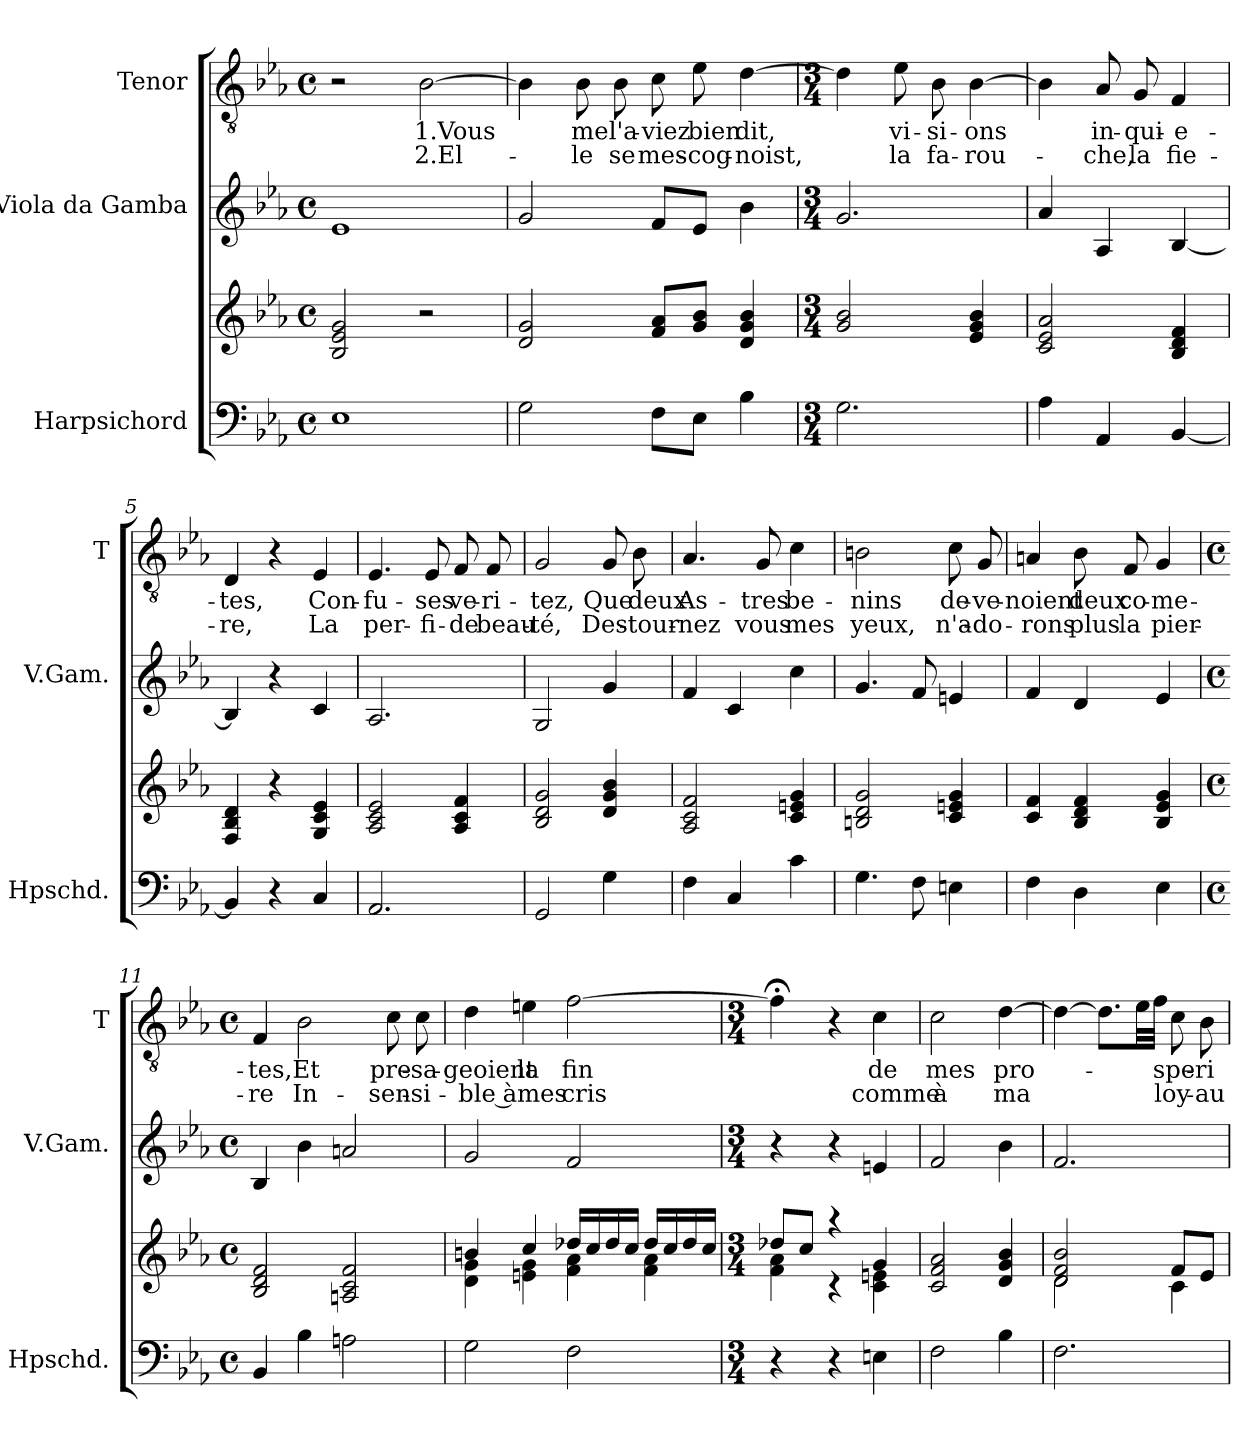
**kern	**kern	**kern	**kern	**text	**text
*part3	*part3	*part2	*part1	*part1	*part1
*staff4	*staff3	*staff2	*staff1	*staff1	*staff1
*I"Harpsichord	*	*I"Viola da Gamba	*I"Tenor	*	*
*I'Hpschd.	*	*I'V.Gam.	*I'T	*	*
*clefF4	*clefG2	*clefG2	*clefGv2	*	*
*	*	*ITrd7c12	*	*	*
*k[b-e-a-]	*k[b-e-a-]	*k[b-e-a-]	*k[b-e-a-]	*	*
*E-:	*E-:	*E-:	*E-:	*	*
*M4/4	*M4/4	*M4/4	*M4/4	*	*
*met(c)	*met(c)	*met(c)	*met(c)	*	*
=1	=1	=1	=1	=1	=1
1E-	2B-/ 2e-/ 2g/	1E-	2r	.	.
!	!	!	!	!LO:LY:b	!LO:LY:b
.	2r	.	[2B-\	1.Vous	2.El-
=2	=2	=2	=2	=2	=2
2G\	2d/ 2g/	2G/	4B-\]	.	.
!	!	!	!	!LO:LY:b	!LO:LY:b
.	.	.	8B-\	me	-le
!	!	!	!	!LO:LY:b	!LO:LY:b
.	.	.	8B-\	l'a-	se
!	!	!	!	!LO:LY:b	!LO:LY:b
8F\L	8f/ 8a-/L	8F/L	8c\	-viez	mes-
!	!	!	!	!LO:LY:b	!LO:LY:b
8E-\J	8g/ 8b-/J	8E-/J	8e-\	bien	-cog-
!	!	!	!	!LO:LY:b	!LO:LY:b
4B-\	4d/ 4g/ 4b-/	4B-\	[4d\	dit,	-noist,
=3	=3	=3	=3	=3	=3
*M3/4	*M3/4	*M3/4	*M3/4	*	*
2.G\	2g/ 2b-/	2.G/	4d\]	.	.
!	!	!	!	!LO:LY:b	!LO:LY:b
.	.	.	8e-\	vi-	la
!	!	!	!	!LO:LY:b	!LO:LY:b
.	.	.	8B-\	-si-	fa-
!	!	!	!	!LO:LY:b	!LO:LY:b
.	4e-/ 4g/ 4b-/	.	[4B-\	-ons	-rou-
=4	=4	=4	=4	=4	=4
4A-\	2c/ 2e-/ 2a-/	4A-/	4B-\]	.	.
!	!	!	!	!LO:LY:b	!LO:LY:b
4AA-/	.	4AA-/	8A-/	in-	-che,
!	!	!	!	!LO:LY:b	!LO:LY:b
.	.	.	8G/	-qui-	la
!	!	!	!	!LO:LY:b	!LO:LY:b
[4BB-/	4B-/ 4d/ 4f/	[4BB-/	4F/	-e-	fie-
=5	=5	=5	=5	=5	=5
!	!	!	!	!LO:LY:b	!LO:LY:b
4BB-/]	4F/ 4B-/ 4d/	4BB-/]	4D/	-tes,	-re,
4r	4r	4r	4r	.	.
!	!	!	!	!LO:LY:b	!LO:LY:b
4C/	4G/ 4c/ 4e-/	4C/	4E-/	Con-	La
!!LO:LB:g=z
=6	=6	=6	=6	=6	=6
!	!	!	!	!LO:LY:b	!LO:LY:b
2.AA-/	2A-/ 2c/ 2e-/	2.AA-/	4.E-/	-fu-	per-
!	!	!	!	!LO:LY:b	!LO:LY:b
.	.	.	8E-/	-ses	-fi-
!	!	!	!	!LO:LY:b	!LO:LY:b
.	4A-/ 4c/ 4f/	.	8F/	ve-	-de
!	!	!	!	!LO:LY:b	!LO:LY:b
.	.	.	8F/	-ri-	beau-
=7	=7	=7	=7	=7	=7
!	!	!	!	!LO:LY:b	!LO:LY:b
2GG/	2B-/ 2d/ 2g/	2GG/	2G/	-tez,	-té,
!	!	!	!	!LO:LY:b	!LO:LY:b
4G\	4d/ 4g/ 4b-/	4G/	8G/	Que	Des-
!	!	!	!	!LO:LY:b	!LO:LY:b
.	.	.	8B-\	deux	-tour-
=8	=8	=8	=8	=8	=8
!	!	!	!	!LO:LY:b	!LO:LY:b
4F\	2A-/ 2c/ 2f/	4F/	4.A-/	As-	-nez
4C/	.	4C/	.	.	.
!	!	!	!	!LO:LY:b	!LO:LY:b
.	.	.	8G/	-tres	vous
!	!	!	!	!LO:LY:b	!LO:LY:b
4c\	4c/ 4en/ 4g/	4c\	4c\	be-	mes
=9	=9	=9	=9	=9	=9
!	!	!	!	!LO:LY:b	!LO:LY:b
4.G\	2Bn/ 2d/ 2g/	4.G/	2Bn\	-nins	yeux,
8F\	.	8F/	.	.	.
!	!	!	!	!LO:LY:b	!LO:LY:b
4En\	4c/ 4en/ 4g/	4En/	8c\	de-	n'a-
!	!	!	!	!LO:LY:b	!LO:LY:b
.	.	.	8G/	-ve-	-do-
=10	=10	=10	=10	=10	=10
!	!	!	!	!LO:LY:b	!LO:LY:b
4F\	4c/ 4f/	4F/	4An/	-noient	-rons
!	!	!	!	!LO:LY:b	!LO:LY:b
4D\	4B-/ 4d/ 4f/	4D/	8B-\	deux	plus
!	!	!	!	!LO:LY:b	!LO:LY:b
.	.	.	8F/	co-	la
!	!	!	!	!LO:LY:b	!LO:LY:b
4E-\	4B-/ 4e-/ 4g/	4E-/	4G/	-me-	pier-
!!LO:LB:g=z
=11	=11	=11	=11	=11	=11
*M4/4	*M4/4	*M4/4	*M4/4	*	*
*met(c)	*met(c)	*met(c)	*met(c)	*	*
!	!	!	!	!LO:LY:b	!LO:LY:b
4BB-/	2B-/ 2d/ 2f/	4BB-/	4F/	-tes,	-re
!	!	!	!	!LO:LY:b	!LO:LY:b
4B-\	.	4B-\	2B-\	Et	In-
2An\	2An/ 2c/ 2f/	2An/	.	.	.
!	!	!	!	!LO:LY:b	!LO:LY:b
.	.	.	8c\	pre-	-sen-
!	!	!	!	!LO:LY:b	!LO:LY:b
.	.	.	8c\	-sa-	-si-
=12	=12	=12	=12	=12	=12
*	*^	*	*	*	*
!	!	!	!	!	!LO:LY:b	!LO:LY:b
2G\	4bn/	4d\ 4g\	2G/	4d\	-geoient	-ble à
!	!	!	!	!	!LO:LY:b	!LO:LY:b
.	4cc/	4en\ 4g\	.	4en\	la	mes
!	!	!	!	!	!LO:LY:b	!LO:LY:b
2F\	16dd-X/LL	4f\ 4a-\	2F/	[2f\	fin	cris
.	16cc/	.	.	.	.	.
.	16dd-/	.	.	.	.	.
.	16cc/JJ	.	.	.	.	.
.	16dd-/LL	4f\ 4a-\	.	.	.	.
.	16cc/	.	.	.	.	.
.	16dd-/	.	.	.	.	.
.	16cc/JJ	.	.	.	.	.
=13	=13	=13	=13	=13	=13	=13
*M3/4	*M3/4	*	*M3/4	*M3/4	*	*
4r	8dd-X/L	4f\ 4a-\	4r	4f;<\]	.	.
.	8cc/J	.	.	.	.	.
4r	4raa	4rc	4r	4r	.	.
!	!	!	!	!	!LO:LY:b	!LO:LY:b
4En\	4g/	4c\ 4en\	4En/	4c\	de	comme
=14	=14	=14	=14	=14	=14	=14
!	!	!	!	!	!LO:LY:b	!LO:LY:b
*	*v	*v	*	*	*	*
2F\	2c/ 2f/ 2a-/	2F/	2c\	mes	à
!	!	!	!	!LO:LY:b	!LO:LY:b
4B-\	4d/ 4g/ 4b-/	4B-\	[4d\	pro-	ma
=15	=15	=15	=15	=15	=15
*	*^	*	*	*	*
2.F\	2d/ 2f/ 2b-/	2d\	2.F/	4d\_	.	.
.	.	.	.	8.d\L]	.	.
.	.	.	.	32e-\LL	.	.
.	.	.	.	32f\JJJ	.	.
!	!	!	!	!	!LO:LY:b	!LO:LY:b
.	8f/L	4c\	.	8c\	-spe-	loy-
!	!	!	!	!	!LO:LY:b	!LO:LY:b
.	8e-/J	.	.	8B-\	-ri-	-au-
*	*v	*v	*	*	*	*
=	=	=	=	=	=
*-	*-	*-	*-	*-	*-
